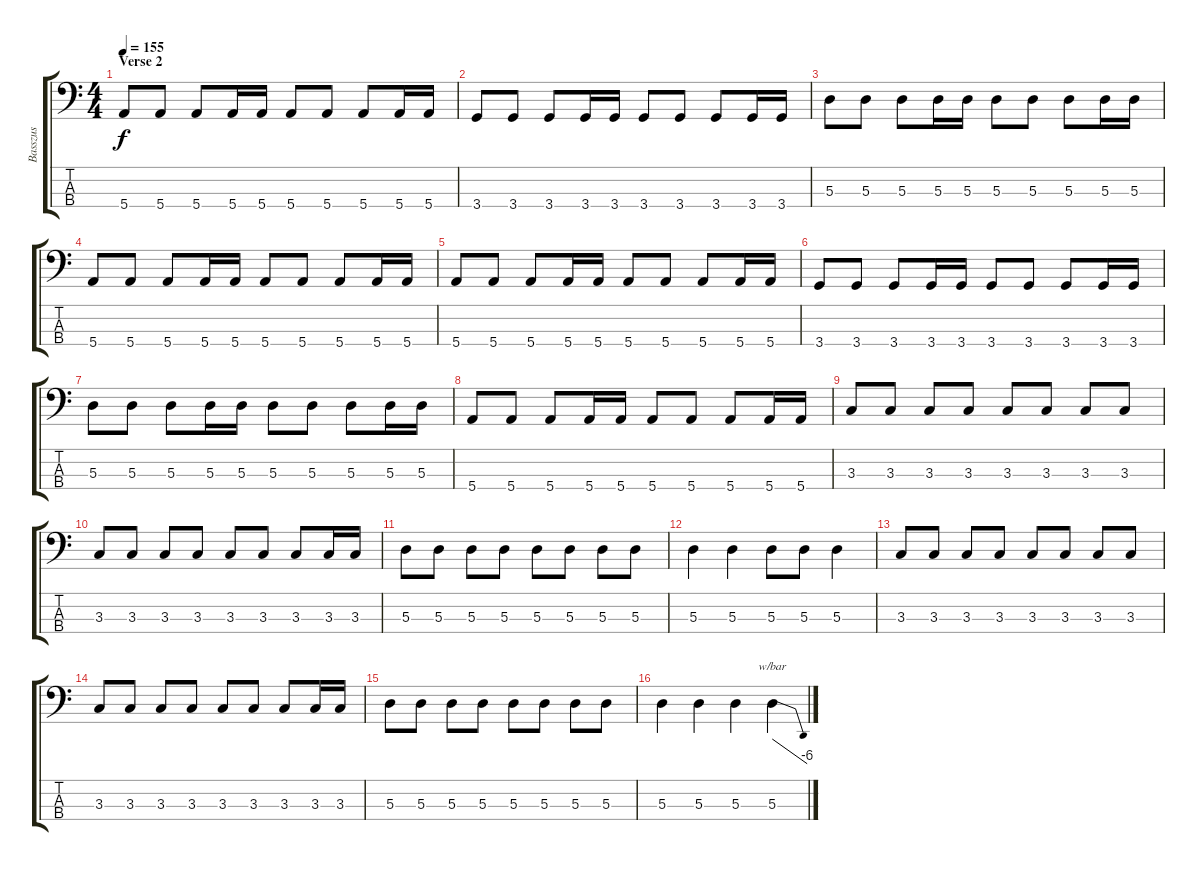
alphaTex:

\track ("Basszus" "Basszus") {instrument electricbasspick}
\staff {score tabs}
\tuning (G2 D2 A1 E1) {hide}
\ts (4 4)
\section ("" "Verse 2")
\tempo 155
\clef f4
\ks c
5.4.8{dy f} 5.4.8 5.4.8 5.4.16 5.4.16 5.4.8 5.4.8 5.4.8 5.4.16 5.4.16 |
3.4.8 3.4.8 3.4.8 3.4.16 3.4.16 3.4.8 3.4.8 3.4.8 3.4.16 3.4.16 |
5.3.8 5.3.8 5.3.8 5.3.16 5.3.16 5.3.8 5.3.8 5.3.8 5.3.16 5.3.16 |
5.4.8 5.4.8 5.4.8 5.4.16 5.4.16 5.4.8 5.4.8 5.4.8 5.4.16 5.4.16 |
5.4.8 5.4.8 5.4.8 5.4.16 5.4.16 5.4.8 5.4.8 5.4.8 5.4.16 5.4.16 |
3.4.8 3.4.8 3.4.8 3.4.16 3.4.16 3.4.8 3.4.8 3.4.8 3.4.16 3.4.16 |
5.3.8 5.3.8 5.3.8 5.3.16 5.3.16 5.3.8 5.3.8 5.3.8 5.3.16 5.3.16 |
5.4.8 5.4.8 5.4.8 5.4.16 5.4.16 5.4.8 5.4.8 5.4.8 5.4.16 5.4.16 |
3.3.8 3.3.8 3.3.8 3.3.8 3.3.8 3.3.8 3.3.8 3.3.8 |
3.3.8 3.3.8 3.3.8 3.3.8 3.3.8 3.3.8 3.3.8 3.3.16 3.3.16 |
5.3.8 5.3.8 5.3.8 5.3.8 5.3.8 5.3.8 5.3.8 5.3.8 |
5.3.4 5.3.4 5.3.8 5.3.8 5.3.4 |
3.3.8 3.3.8 3.3.8 3.3.8 3.3.8 3.3.8 3.3.8 3.3.8 |
3.3.8 3.3.8 3.3.8 3.3.8 3.3.8 3.3.8 3.3.8 3.3.16 3.3.16 |
5.3.8 5.3.8 5.3.8 5.3.8 5.3.8 5.3.8 5.3.8 5.3.8 |
5.3.4 5.3.4 5.3.4 5.3.4{tbe (dive default 0 0 60 -24)}
